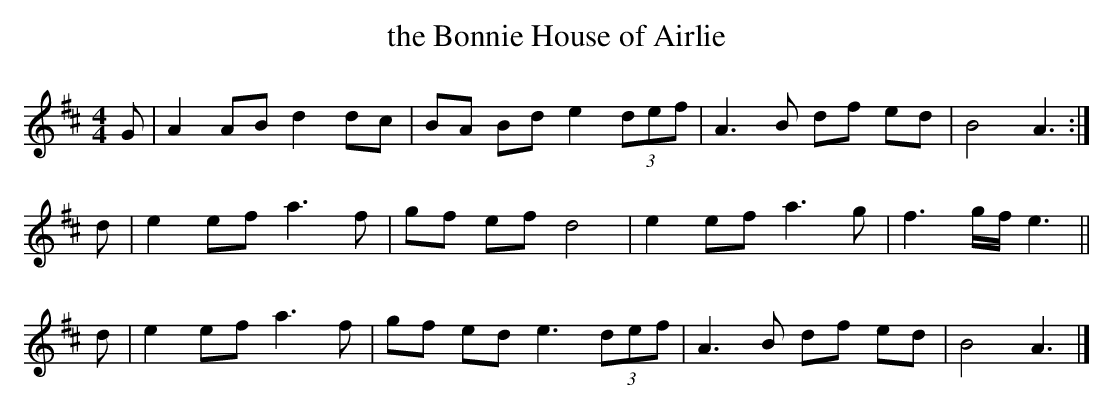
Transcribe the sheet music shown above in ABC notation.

X:1
T: the Bonnie House of Airlie
M: 4/4
L: 1/8
K: D
G | A2 AB d2 dc | BA Bd e2 (3def | A3  B df ed | B4      A3 :|
d | e2 ef a3  f | gf ef d4       | e2 ef a3  g | f3 g/f/ e3 ||
d | e2 ef a3  f | gf ed e3 (3def | A3  B df ed | B4      A3 |]
